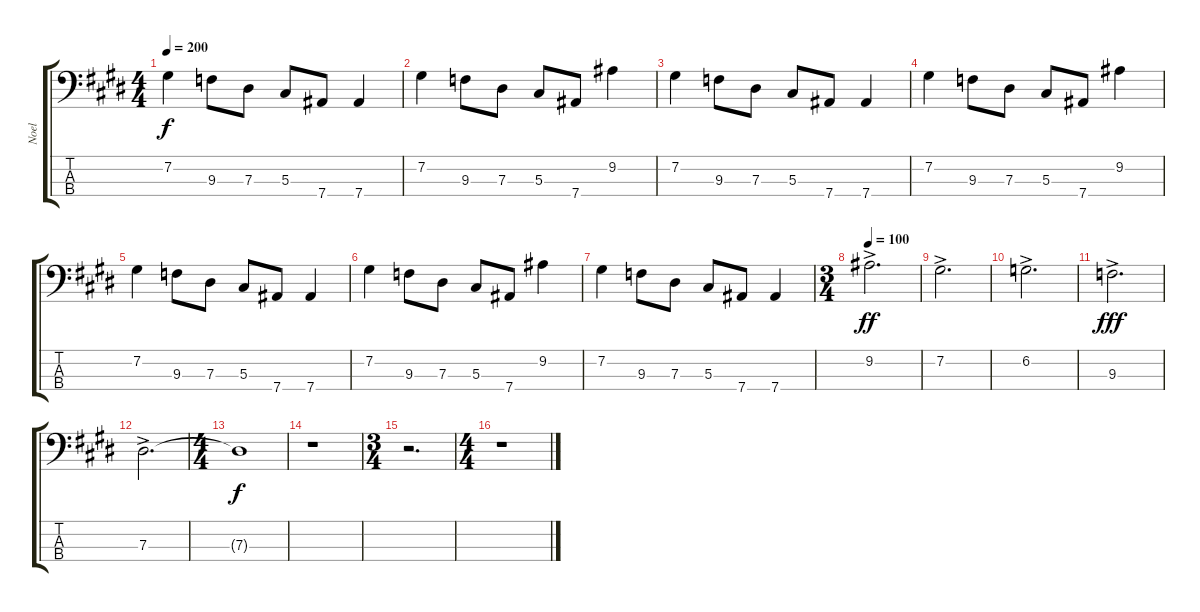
\track ("Noel" "Noel") {instrument electricbassfinger}
\staff {score tabs}
\tuning (Gb2 Db2 Ab1 Eb1) {hide}
\ts (4 4)
\tempo 200
\clef f4
\ks e
7.2.4{dy f} 9.3.8 7.3.8 5.3.8 7.4.8 7.4.4 |
7.2.4 9.3.8 7.3.8 5.3.8 7.4.8 9.2.4 |
7.2.4 9.3.8 7.3.8 5.3.8 7.4.8 7.4.4 |
7.2.4 9.3.8 7.3.8 5.3.8 7.4.8 9.2.4 |
7.2.4 9.3.8 7.3.8 5.3.8 7.4.8 7.4.4 |
7.2.4 9.3.8 7.3.8 5.3.8 7.4.8 9.2.4 |
7.2.4 9.3.8 7.3.8 5.3.8 7.4.8 7.4.4 |
\ts (3 4)
\tempo 100
9.2{ac}.2{d dy ff} |
7.2{ac}.2{d} |
6.2{ac}.2{d} |
9.3{ac}.2{d dy fff} |
7.3{ac}.2{d} |
\ts (4 4)
7.3{t}.1{dy f} |
r.1 |
\ts (3 4)
r.2{d} |
\ts (4 4)
r.1
